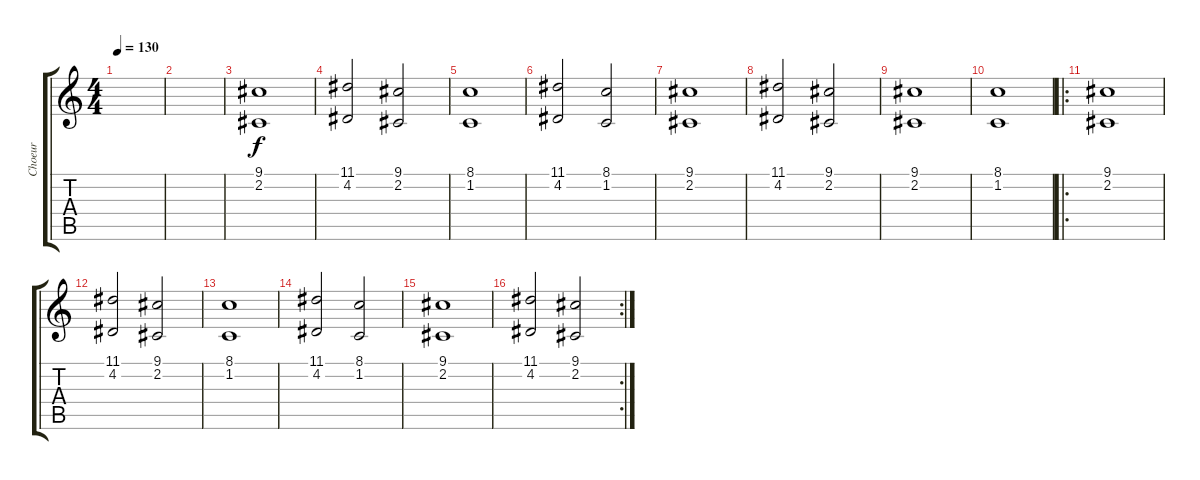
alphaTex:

\track ("Choeur" "Choeur") {instrument lead6voice}
\staff {score tabs}
\tuning (E4 B3 G3 D3 A2 E2) {hide}
\ts (4 4)
\tempo 130
\clef g2
\ks c
|
|
(9.1 2.2).1 |
(11.1 4.2).2 (9.1 2.2).2 |
(8.1 1.2).1 |
(11.1 4.2).2 (8.1 1.2).2 |
(9.1 2.2).1 |
(11.1 4.2).2 (9.1 2.2).2 |
(9.1 2.2).1 |
(8.1 1.2).1 |
\ro
(9.1 2.2).1 |
(11.1 4.2).2 (9.1 2.2).2 |
(8.1 1.2).1 |
(11.1 4.2).2 (8.1 1.2).2 |
(9.1 2.2).1 |
\rc 2
(11.1 4.2).2 (9.1 2.2).2
